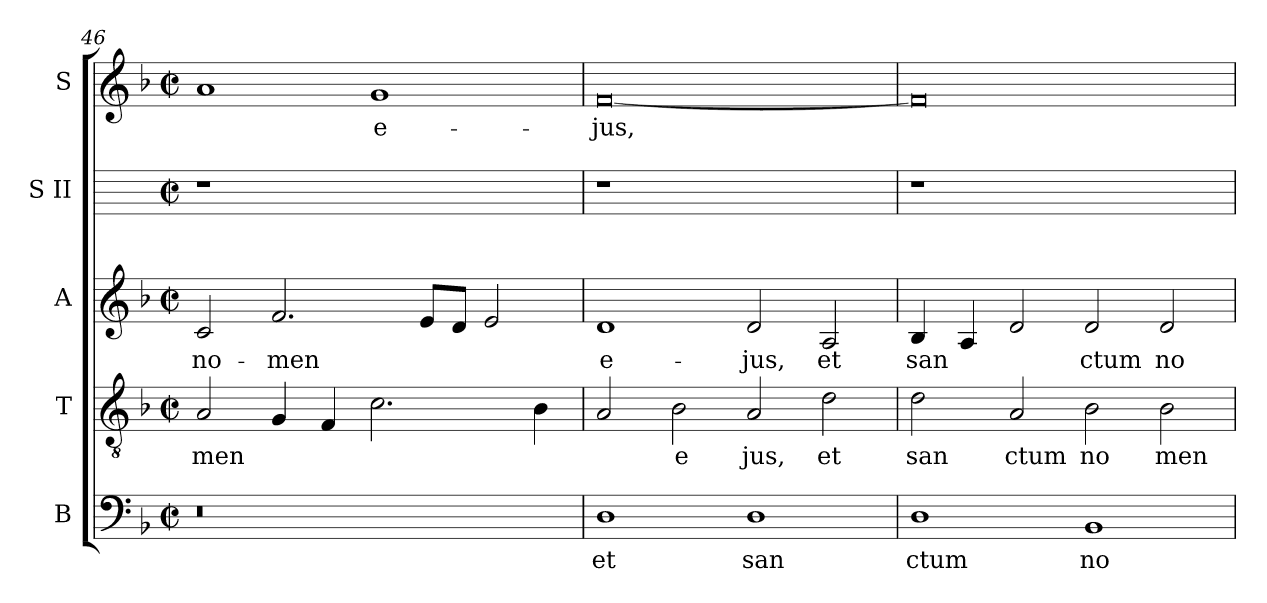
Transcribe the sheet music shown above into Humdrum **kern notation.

**kern	**text	**kern	**text	**kern	**text	**kern	**kern	**text
*part5	*part5	*part4	*part4	*part3	*part3	*part2	*part1	*part1
*staff5	*staff5	*staff4	*staff4	*staff3	*staff3	*staff2	*staff1	*staff1
*I"B	*	*I"T	*	*I"A	*	*I"S II	*I"S	*
*I'B	*	*I'T	*	*I'A	*	*	*I'S	*
!!LO:PB:g=z
*clefF4	*	*clefGv2	*	*clefG2	*	*	*clefG2	*
*k[b-]	*	*k[b-]	*	*k[b-]	*	*k[]	*k[b-]	*
*F:	*	*F:	*	*F:	*	*C:	*F:	*
*M2/2	*	*M2/2	*	*M2/2	*	*M2/2	*M2/2	*
*met(c|)	*	*met(c|)	*	*met(c|)	*	*met(c|)	*met(c|)	*
=46	=46	=46	=46	=46	=46	=46	=46	=46
!	!	!	!LO:LY:b:cj	!	!LO:LY:b:cj	!	!	!LO:LY:b:cj
0r	.	2A/	-men	2c/	no-	1r	1a	.
!	!	!	!LO:LY:b:cj	!	!LO:LY:b:cj	!	!	!
.	.	4G/	.	2.f/	-men	.	.	.
!	!	!	!LO:LY:b:cj	!	!	!	!	!
.	.	4F/	.	.	.	.	.	.
!	!	!	!LO:LY:b:cj	!	!	!	!	!LO:LY:b:cj
.	.	2.c\	.	.	.	1ryy	1g	e-
!	!	!	!	!	!LO:LY:b:cj	!	!	!
.	.	.	.	8e/L	.	.	.	.
!	!	!	!	!	!LO:LY:b:cj	!	!	!
.	.	.	.	8d/J	.	.	.	.
!	!	!	!	!	!LO:LY:b:cj	!	!	!
.	.	.	.	2e/	.	.	.	.
!	!	!	!LO:LY:b:cj	!	!	!	!	!
.	.	4B-\	.	.	.	.	.	.
=47	=47	=47	=47	=47	=47	=47	=47	=47
!	!LO:LY:b:cj	!	!LO:LY:b:cj	!	!LO:LY:b:cj	!	!	!LO:LY:b:cj
1D	et	2A/	.	1d	e-	1r	[<0f	-jus,
!	!	!	!LO:LY:b:cj	!	!	!	!	!
.	.	2B-\	e	.	.	.	.	.
!	!LO:LY:b:cj	!	!LO:LY:b:cj	!	!LO:LY:b:cj	!	!	!
1D	san	2A/	jus,	2d/	-jus,	1ryy	.	.
!	!	!	!LO:LY:b:cj	!	!LO:LY:b:cj	!	!	!
.	.	2d\	et	2A/	et	.	.	.
=48	=48	=48	=48	=48	=48	=48	=48	=48
!	!LO:LY:b:cj	!	!LO:LY:b:cj	!	!LO:LY:b:cj	!	!	!LO:LY:b:cj
1D	ctum	2d\	san	4B-/	san-	1r	0f]	.
!	!	!	!	!	!LO:LY:b:cj	!	!	!
.	.	.	.	4A/	--	.	.	.
!	!	!	!LO:LY:b:cj	!	!LO:LY:b:cj	!	!	!
.	.	2A/	ctum	2d/	--	.	.	.
!	!LO:LY:b:cj	!	!LO:LY:b:cj	!	!LO:LY:b:cj	!	!	!
1BB-	no	2B-\	no	2d/	-ctum	1ryy	.	.
!	!	!	!LO:LY:b:cj	!	!LO:LY:b:cj	!	!	!
.	.	2B-\	men	2d/	no-	.	.	.
=	=	=	=	=	=	=	=	=
*-	*-	*-	*-	*-	*-	*-	*-	*-
